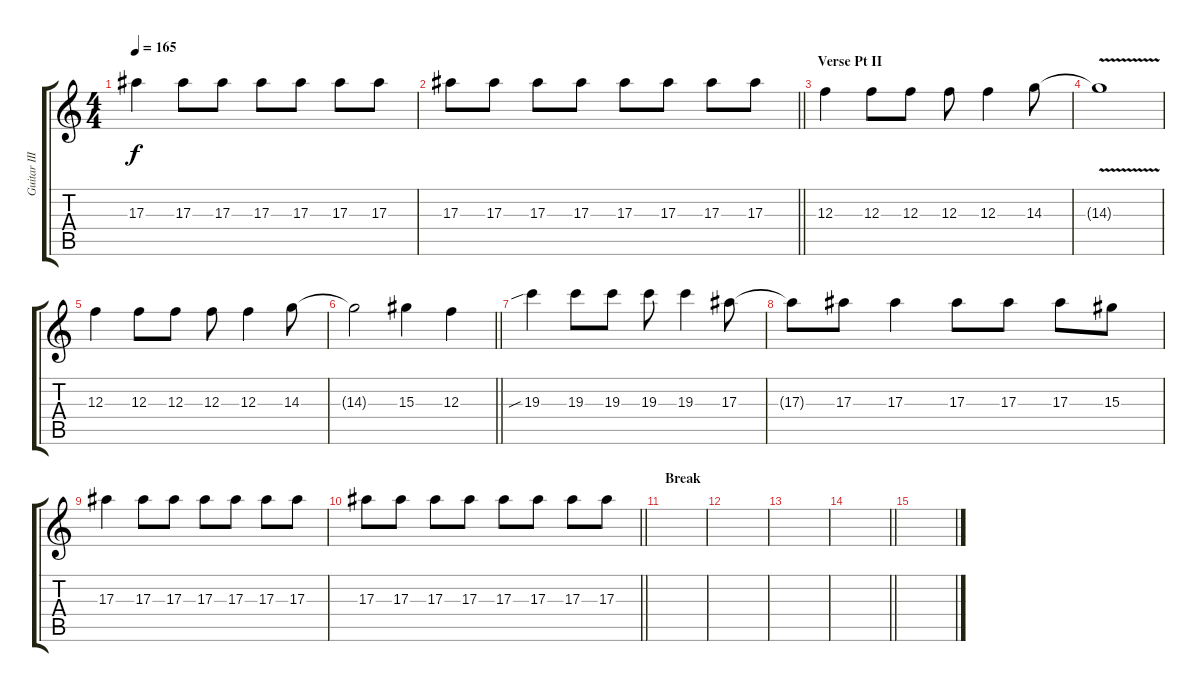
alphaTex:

\track ("Guitar IIII" "Guitar III") {instrument electricguitarjazz}
\staff {score tabs}
\tuning (D4 A3 F3 C3 G2 C2) {hide}
\ts (4 4)
\tempo 165
\clef g2
\ks c
17.3.4{dy f} 17.3.8 17.3.8 17.3.8 17.3.8 17.3.8 17.3.8 |
\barLineRight lightlight
17.3.8 17.3.8 17.3.8 17.3.8 17.3.8 17.3.8 17.3.8 17.3.8 |
\section ("" "Verse Pt II")
12.3.4{volume 8 instrument electricguitarjazz} 12.3.8 12.3.8 12.3.8 12.3.4 14.3.8 |
14.3{v t}.1 |
12.3.4 12.3.8 12.3.8 12.3.8 12.3.4 14.3.8 |
\barLineRight lightlight
14.3{t}.2 15.3.4 12.3.4 |
\section ("" "")
19.3{sib}.4 19.3.8 19.3.8 19.3.8 19.3.4 17.3.8 |
17.3{t}.8 17.3.8 17.3.4 17.3.8 17.3.8 17.3.8 15.3.8 |
17.3.4 17.3.8 17.3.8 17.3.8 17.3.8 17.3.8 17.3.8 |
\barLineRight lightlight
17.3.8 17.3.8 17.3.8 17.3.8 17.3.8 17.3.8 17.3.8 17.3.8 |
\section ("" "Break")
|
|
|
\barLineRight lightlight
|
\section ("" "")
